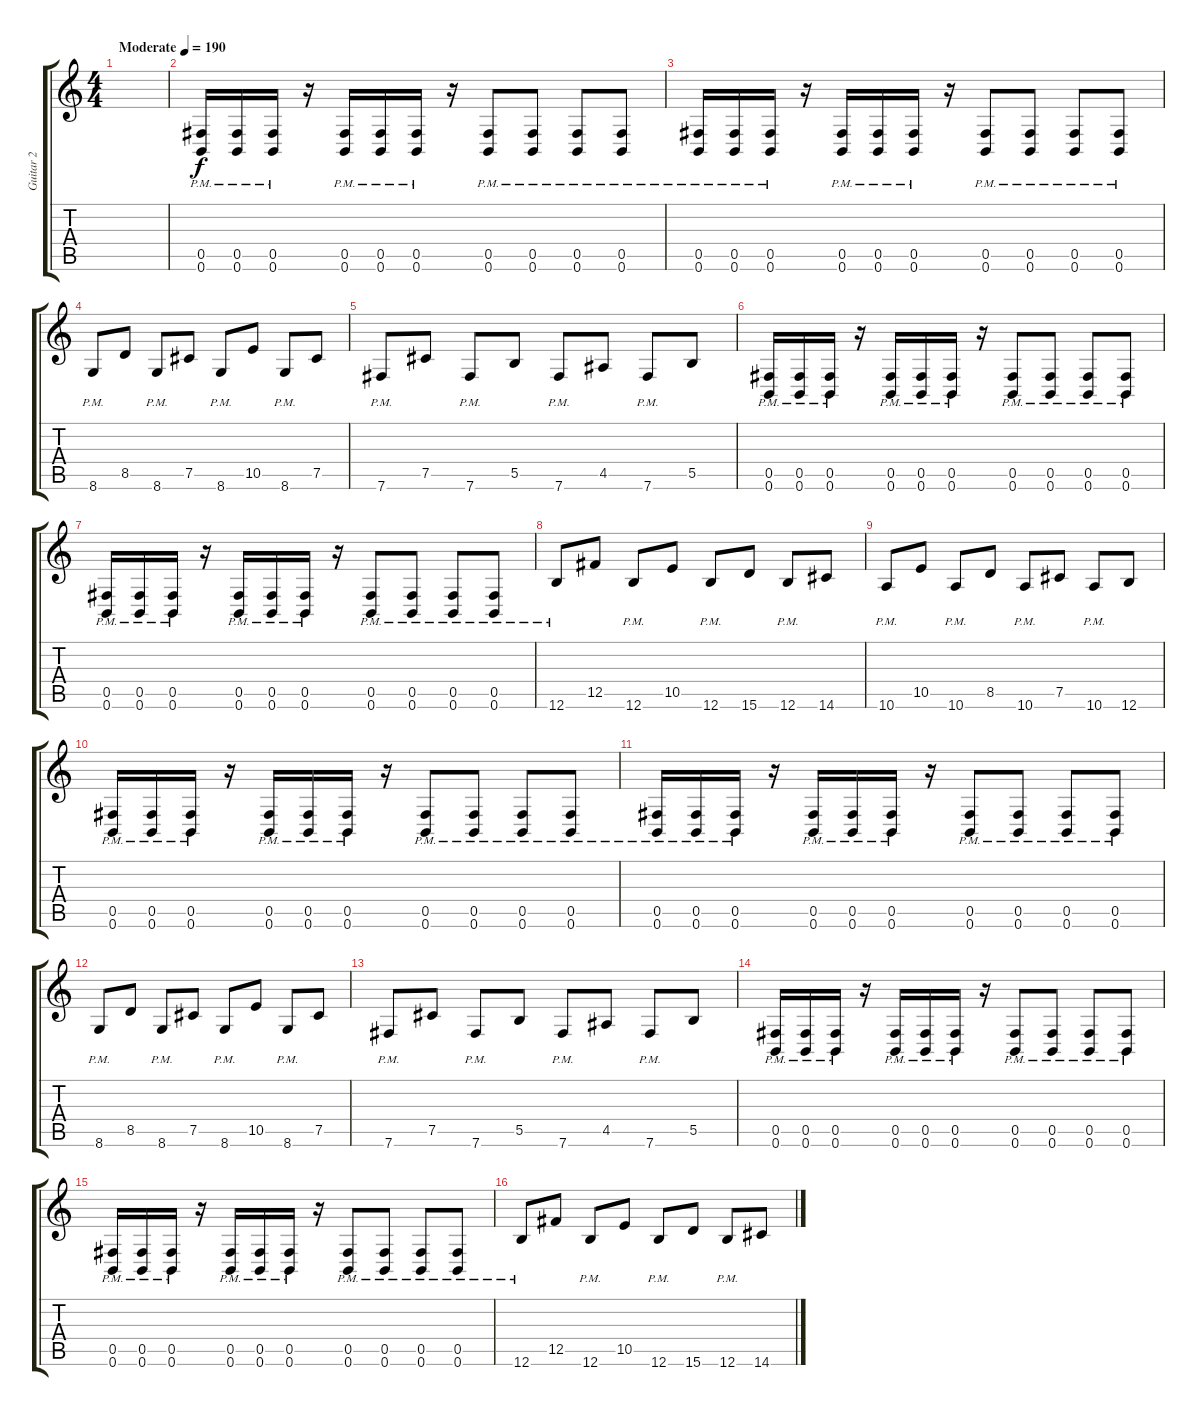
\track ("Guitar 2" "Guitar 2") {instrument distortionguitar}
\staff {score tabs}
\tuning (Db4 Ab3 E3 B2 Gb2 B1) {hide}
\ts (4 4)
\tempo (190 "Moderate")
\clef g2
\ks c
|
(0.5{pm} 0.6{pm}).16 (0.5{pm} 0.6{pm}).16 (0.5{pm} 0.6{pm}).16 r.16 (0.5{pm} 0.6{pm}).16 (0.5{pm} 0.6{pm}).16 (0.5{pm} 0.6{pm}).16 r.16 (0.5{pm} 0.6{pm}).8 (0.5{pm} 0.6{pm}).8 (0.5{pm} 0.6{pm}).8 (0.5{pm} 0.6{pm}).8 |
(0.5{pm} 0.6{pm}).16 (0.5{pm} 0.6{pm}).16 (0.5{pm} 0.6{pm}).16 r.16 (0.5{pm} 0.6{pm}).16 (0.5{pm} 0.6{pm}).16 (0.5{pm} 0.6{pm}).16 r.16 (0.5{pm} 0.6{pm}).8 (0.5{pm} 0.6{pm}).8 (0.5{pm} 0.6{pm}).8 (0.5{pm} 0.6{pm}).8 |
8.6{pm}.8 8.5.8 8.6{pm}.8 7.5.8 8.6{pm}.8 10.5.8 8.6{pm}.8 7.5.8 |
7.6{pm}.8 7.5.8 7.6{pm}.8 5.5.8 7.6{pm}.8 4.5.8 7.6{pm}.8 5.5.8 |
(0.5{pm} 0.6{pm}).16 (0.5{pm} 0.6{pm}).16 (0.5{pm} 0.6{pm}).16 r.16 (0.5{pm} 0.6{pm}).16 (0.5{pm} 0.6{pm}).16 (0.5{pm} 0.6{pm}).16 r.16 (0.5{pm} 0.6{pm}).8 (0.5{pm} 0.6{pm}).8 (0.5{pm} 0.6{pm}).8 (0.5{pm} 0.6{pm}).8 |
(0.5{pm} 0.6{pm}).16 (0.5{pm} 0.6{pm}).16 (0.5{pm} 0.6{pm}).16 r.16 (0.5{pm} 0.6{pm}).16 (0.5{pm} 0.6{pm}).16 (0.5{pm} 0.6{pm}).16 r.16 (0.5{pm} 0.6{pm}).8 (0.5{pm} 0.6{pm}).8 (0.5{pm} 0.6{pm}).8 (0.5{pm} 0.6{pm}).8 |
12.6{pm}.8 12.5.8 12.6{pm}.8 10.5.8 12.6{pm}.8 15.6.8 12.6{pm}.8 14.6.8 |
10.6{pm}.8 10.5.8 10.6{pm}.8 8.5.8 10.6{pm}.8 7.5.8 10.6{pm}.8 12.6.8 |
(0.5{pm} 0.6{pm}).16 (0.5{pm} 0.6{pm}).16 (0.5{pm} 0.6{pm}).16 r.16 (0.5{pm} 0.6{pm}).16 (0.5{pm} 0.6{pm}).16 (0.5{pm} 0.6{pm}).16 r.16 (0.5{pm} 0.6{pm}).8 (0.5{pm} 0.6{pm}).8 (0.5{pm} 0.6{pm}).8 (0.5{pm} 0.6{pm}).8 |
(0.5{pm} 0.6{pm}).16 (0.5{pm} 0.6{pm}).16 (0.5{pm} 0.6{pm}).16 r.16 (0.5{pm} 0.6{pm}).16 (0.5{pm} 0.6{pm}).16 (0.5{pm} 0.6{pm}).16 r.16 (0.5{pm} 0.6{pm}).8 (0.5{pm} 0.6{pm}).8 (0.5{pm} 0.6{pm}).8 (0.5{pm} 0.6{pm}).8 |
8.6{pm}.8 8.5.8 8.6{pm}.8 7.5.8 8.6{pm}.8 10.5.8 8.6{pm}.8 7.5.8 |
7.6{pm}.8 7.5.8 7.6{pm}.8 5.5.8 7.6{pm}.8 4.5.8 7.6{pm}.8 5.5.8 |
(0.5{pm} 0.6{pm}).16 (0.5{pm} 0.6{pm}).16 (0.5{pm} 0.6{pm}).16 r.16 (0.5{pm} 0.6{pm}).16 (0.5{pm} 0.6{pm}).16 (0.5{pm} 0.6{pm}).16 r.16 (0.5{pm} 0.6{pm}).8 (0.5{pm} 0.6{pm}).8 (0.5{pm} 0.6{pm}).8 (0.5{pm} 0.6{pm}).8 |
(0.5{pm} 0.6{pm}).16 (0.5{pm} 0.6{pm}).16 (0.5{pm} 0.6{pm}).16 r.16 (0.5{pm} 0.6{pm}).16 (0.5{pm} 0.6{pm}).16 (0.5{pm} 0.6{pm}).16 r.16 (0.5{pm} 0.6{pm}).8 (0.5{pm} 0.6{pm}).8 (0.5{pm} 0.6{pm}).8 (0.5{pm} 0.6{pm}).8 |
12.6{pm}.8 12.5.8 12.6{pm}.8 10.5.8 12.6{pm}.8 15.6.8 12.6{pm}.8 14.6.8
